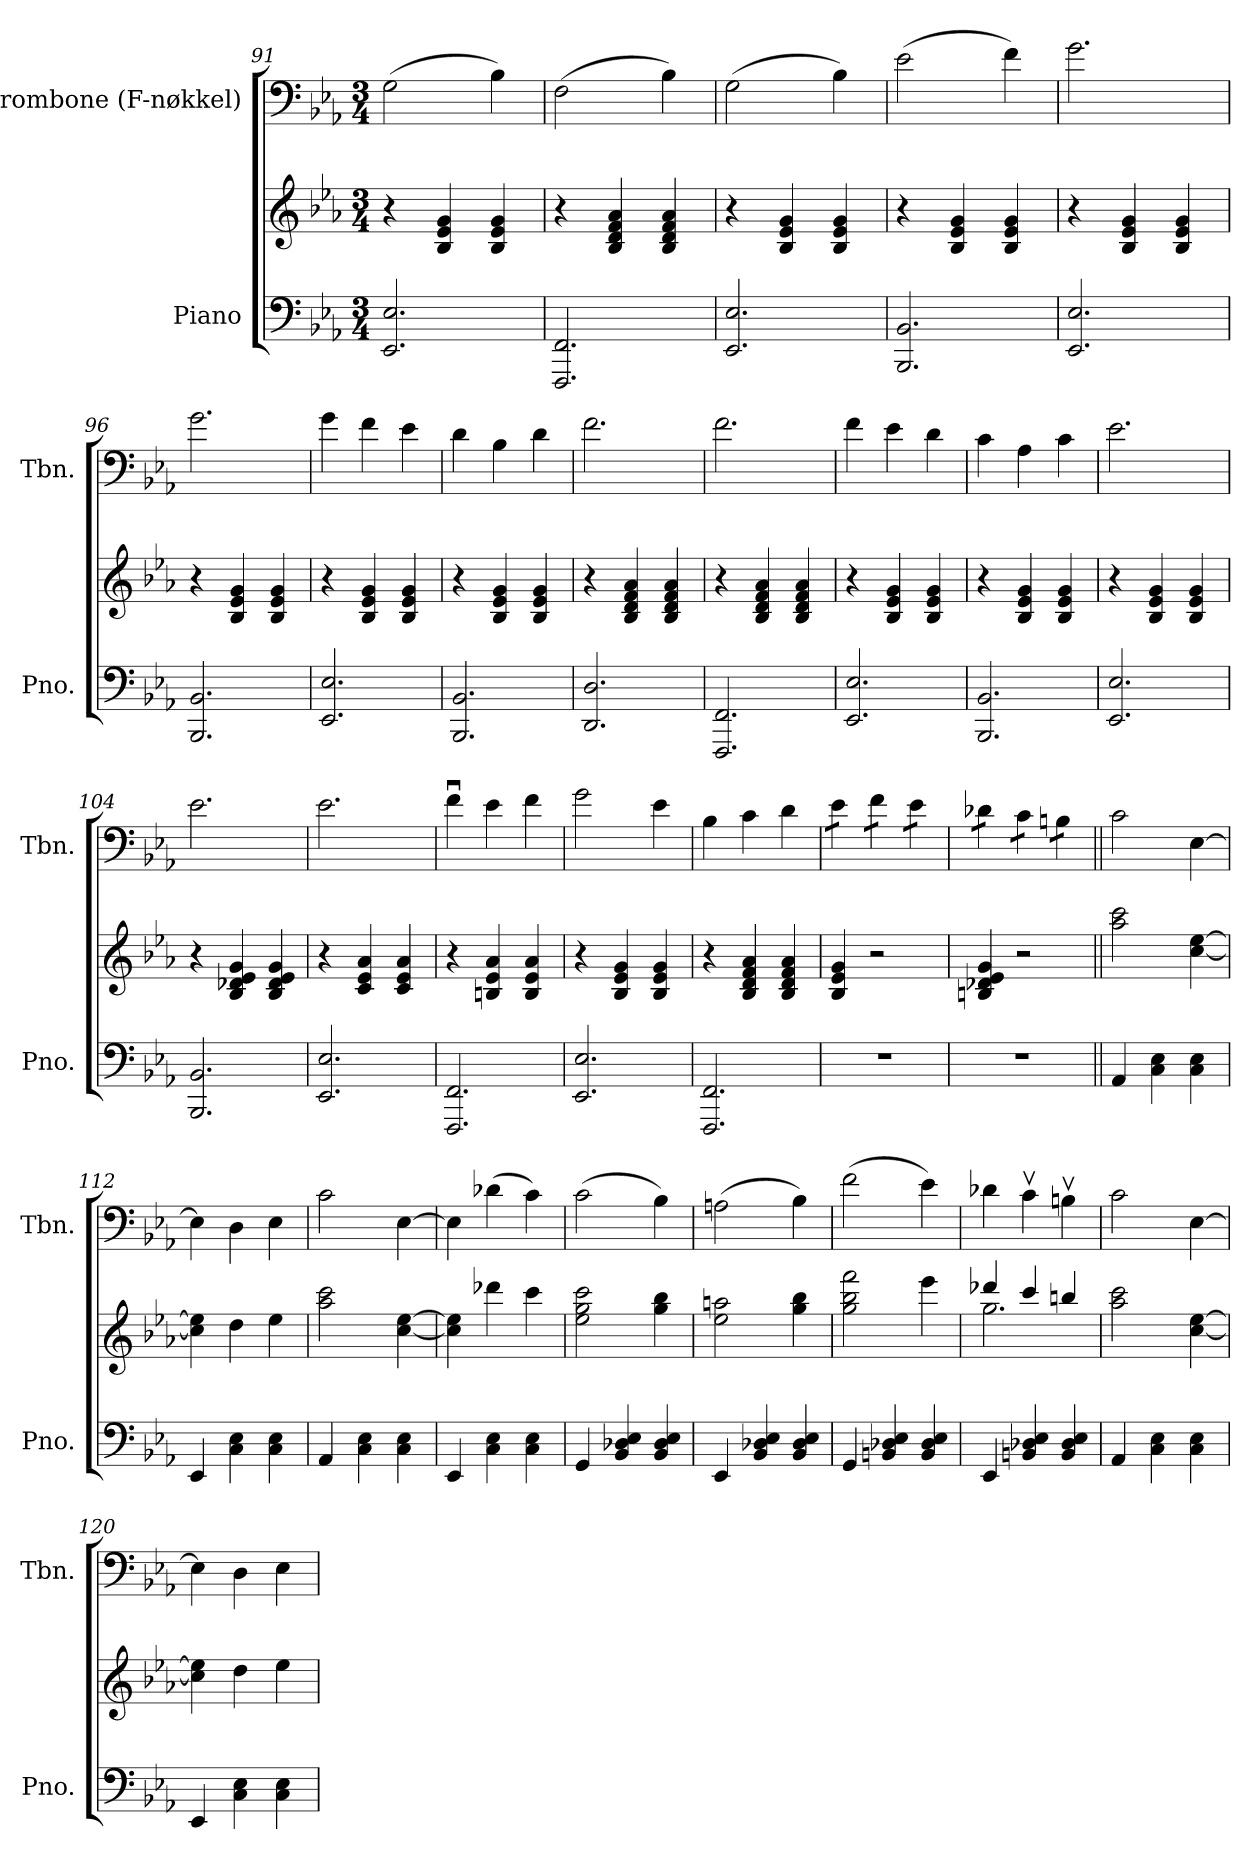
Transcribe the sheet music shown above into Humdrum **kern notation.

**kern	**kern	**kern
*part2	*part2	*part1
*staff3	*staff2	*staff1
*I"Piano	*	*I"Trombone (F-nøkkel)
*I'Pno.	*	*I'Tbn.
*clefF4	*clefG2	*clefF4
*	*	*ITrd-7c-12
*k[b-e-a-]	*k[b-e-a-]	*k[b-e-a-]
*M3/4	*M3/4	*M3/4
=91	=91	=91
2.EE-/ 2.E-/	4r	(>2g\
.	4B-/ 4e-/ 4g/	.
.	4B-/ 4e-/ 4g/	4b-\)
=92	=92	=92
2.FFF/ 2.FF/	4r	(>2f\
.	4B-/ 4d/ 4f/ 4a-/	.
.	4B-/ 4d/ 4f/ 4a-/	4b-\)
=93	=93	=93
2.EE-/ 2.E-/	4r	(>2g\
.	4B-/ 4e-/ 4g/	.
.	4B-/ 4e-/ 4g/	4b-\)
=94	=94	=94
2.BBB-/ 2.BB-/	4r	(>2ee-\
.	4B-/ 4e-/ 4g/	.
.	4B-/ 4e-/ 4g/	4ff\)
=95	=95	=95
2.EE-/ 2.E-/	4r	2.gg:\
.	4B-/ 4e-/ 4g/	.
.	4B-/ 4e-/ 4g/	.
!!LO:PB:g=z
=96	=96	=96
2.BBB-/ 2.BB-/	4r	2.gg\
.	4B-/ 4e-/ 4g/	.
.	4B-/ 4e-/ 4g/	.
=97	=97	=97
2.EE-/ 2.E-/	4r	4gg\
.	4B-/ 4e-/ 4g/	4ff\
.	4B-/ 4e-/ 4g/	4ee-\
=98	=98	=98
2.BBB-/ 2.BB-/	4r	4dd\
.	4B-/ 4e-/ 4g/	4b-\
.	4B-/ 4e-/ 4g/	4dd\
=99	=99	=99
2.DD/ 2.D/	4r	2.ff:\
.	4B-/ 4d/ 4f/ 4a-/	.
.	4B-/ 4d/ 4f/ 4a-/	.
=100	=100	=100
2.FFF/ 2.FF/	4r	2.ff\
.	4B-/ 4d/ 4f/ 4a-/	.
.	4B-/ 4d/ 4f/ 4a-/	.
=101	=101	=101
2.EE-/ 2.E-/	4r	4ff\
.	4B-/ 4e-/ 4g/	4ee-\
.	4B-/ 4e-/ 4g/	4dd\
=102	=102	=102
2.BBB-/ 2.BB-/	4r	4cc\
.	4B-/ 4e-/ 4g/	4a-\
.	4B-/ 4e-/ 4g/	4cc\
=103	=103	=103
2.EE-/ 2.E-/	4r	2.ee-:\
.	4B-/ 4e-/ 4g/	.
.	4B-/ 4e-/ 4g/	.
=104	=104	=104
2.BBB-/ 2.BB-/	4r	2.ee-\
.	4B-/ 4d-X/ 4e-/ 4g/	.
.	4B-/ 4d-/ 4e-/ 4g/	.
=105	=105	=105
2.EE-/ 2.E-/	4r	2.ee-\
.	4c/ 4e-/ 4a-/	.
.	4c/ 4e-/ 4a-/	.
!!LO:LB:g=z
=106	=106	=106
2.FFF/ 2.FF/	4r	4ffu\
.	4Bn/ 4e-/ 4a-/	4ee-\
.	4B/ 4e-/ 4a-/	4ff\
=107	=107	=107
2.EE-/ 2.E-/	4r	2gg\
.	4B-/ 4e-/ 4g/	.
.	4B-/ 4e-/ 4g/	4ee-\
=108	=108	=108
2.FFF/ 2.FF/	4r	4b-\
.	4B-/ 4d/ 4f/ 4a-/	4cc\
.	4B-/ 4d/ 4f/ 4a-/	4dd\
=109	=109	=109
*	*	*tremolo
2.r	4B-/ 4e-/ 4g/	8ee-\L
.	.	8ee-\J
.	2r	8ff\L
.	.	8ff\J
.	.	8ee-\L
.	.	8ee-\J
=110	=110	=110
2.r	4Bn/ 4d-X/ 4e-/ 4g/	8dd-X\L
.	.	8dd-X\J
.	2r	8cc\L
.	.	8cc\J
.	.	8bn\L
.	.	8bn\J
*	*	*Xtremolo
=111||	=111||	=111||
4AA-/	2aa-\ 2ccc\	2cc\
4C\ 4E-\	.	.
4C\ 4E-\	[4cc\ [4ee-\	[4e-\
=112	=112	=112
4EE-/	4cc\] 4ee-\]	4e-\]
4C\ 4E-\	4dd\	4d\
4C\ 4E-\	4ee-\	4e-\
=113	=113	=113
4AA-/	2aa-\ 2ccc\	2cc:\
4C\ 4E-\	.	.
4C\ 4E-\	[4cc\ [4ee-\	[4e-\
=114	=114	=114
4EE-/	4cc\] 4ee-\]	4e-\]
4C\ 4E-\	4ddd-X\	(>4dd-X\
4C\ 4E-\	4ccc\	4cc\)
=115	=115	=115
4GG/	2ee-\ 2gg\ 2ccc\	(>2cc\
4BB-/ 4D-X/ 4E-/	.	.
4BB-/ 4D-/ 4E-/	4gg\ 4bb-\	4b-\)
!!LO:LB:g=z
=116	=116	=116
4EE-/	2ee-\ 2aan\	(>2an\
4BB-/ 4D-X/ 4E-/	.	.
4BB-/ 4D-/ 4E-/	4gg\ 4bb-\	4b-\)
=117	=117	=117
4GG/	2gg\ 2bb-\ 2fff\	(>2ff\
4BBn/ 4D-X/ 4E-/	.	.
4BB/ 4D-/ 4E-/	4eee-\	4ee-\)
=118	=118	=118
*	*^	*
4EE-/	4ddd-X/	2.gg\	4dd-X\
4BBn/ 4D-X/ 4E-/	4ccc/	.	4ccv\
4BB/ 4D-/ 4E-/	4bbn/	.	4bnv\
*	*v	*v	*
=119	=119	=119
4AA-/	2aa-\ 2ccc\	2cc\
4C\ 4E-\	.	.
4C\ 4E-\	[4cc\ [4ee-\	[4e-\
=120	=120	=120
4EE-/	4cc\] 4ee-\]	4e-\]
4C\ 4E-\	4dd\	4d\
4C\ 4E-\	4ee-\	4e-\
=	=	=
*-	*-	*-
